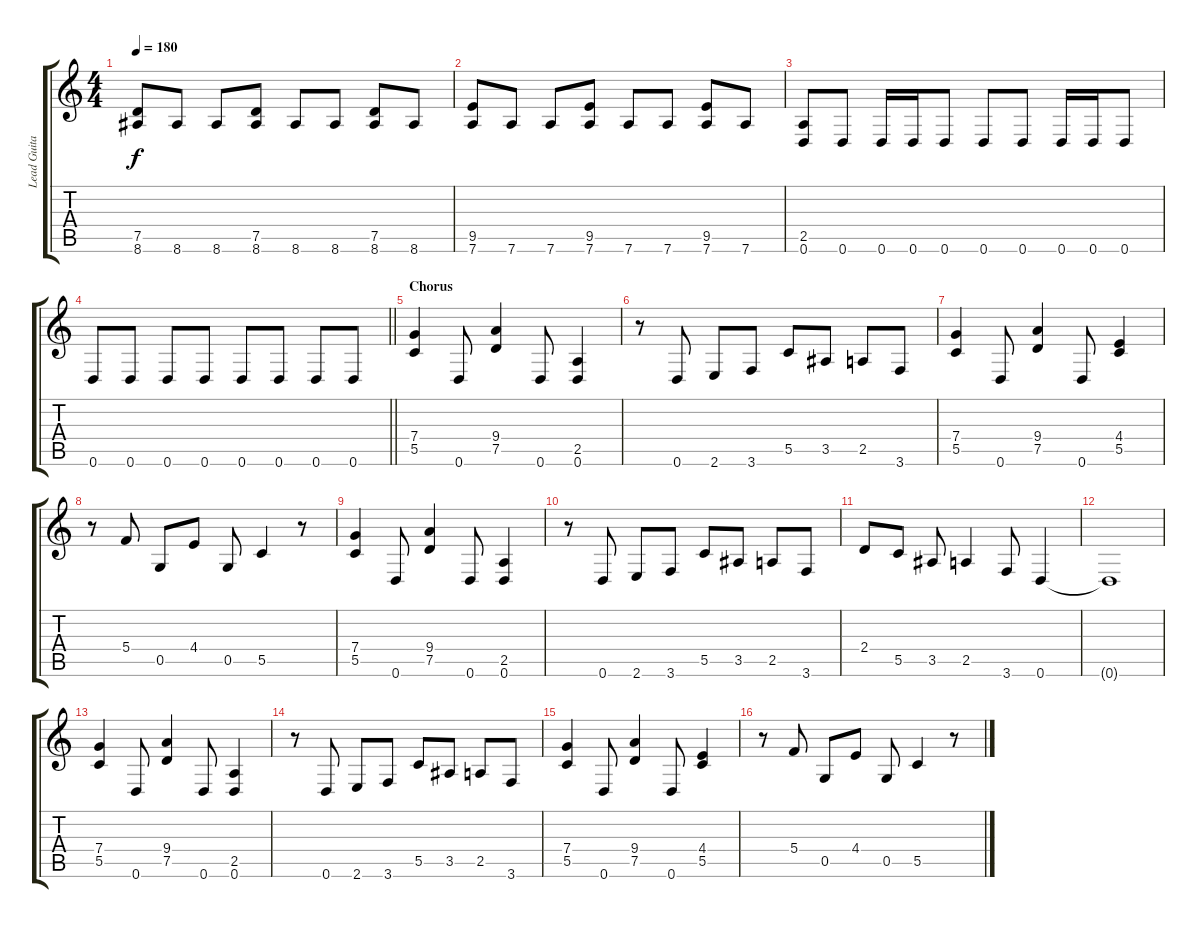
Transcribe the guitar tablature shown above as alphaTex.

\track ("Lead Guitar" "Lead Guita") {instrument distortionguitar}
\staff {score tabs}
\tuning (D4 A3 F3 C3 G2 D2) {hide}
\ts (4 4)
\tempo 180
\clef g2
\ks c
(7.5 8.6).8{dy f} 8.6.8 8.6.8 (7.5 8.6).8 8.6.8 8.6.8 (7.5 8.6).8 8.6.8 |
(9.5 7.6).8 7.6.8 7.6.8 (9.5 7.6).8 7.6.8 7.6.8 (9.5 7.6).8 7.6.8 |
(2.5 0.6).8 0.6.8 0.6.16 0.6.16 0.6.8 0.6.8 0.6.8 0.6.16 0.6.16 0.6.8 |
\barLineRight lightlight
0.6.8 0.6.8 0.6.8 0.6.8 0.6.8 0.6.8 0.6.8 0.6.8 |
\section ("" "Chorus")
(7.4 5.5).4 0.6.8 (9.4 7.5).4 0.6.8 (2.5 0.6).4 |
r.8 0.6.8 2.6.8 3.6.8 5.5.8 3.5.8 2.5.8 3.6.8 |
(7.4 5.5).4 0.6.8 (9.4 7.5).4 0.6.8 (4.4 5.5).4 |
r.8 5.4.8 0.5.8 4.4.8 0.5.8 5.5.4 r.8 |
(7.4 5.5).4 0.6.8 (9.4 7.5).4 0.6.8 (2.5 0.6).4 |
r.8 0.6.8 2.6.8 3.6.8 5.5.8 3.5.8 2.5.8 3.6.8 |
2.4.8 5.5.8 3.5.8 2.5.4 3.6.8 0.6.4 |
0.6{t}.1 |
(7.4 5.5).4 0.6.8 (9.4 7.5).4 0.6.8 (2.5 0.6).4 |
r.8 0.6.8 2.6.8 3.6.8 5.5.8 3.5.8 2.5.8 3.6.8 |
(7.4 5.5).4 0.6.8 (9.4 7.5).4 0.6.8 (4.4 5.5).4 |
r.8 5.4.8 0.5.8 4.4.8 0.5.8 5.5.4 r.8
